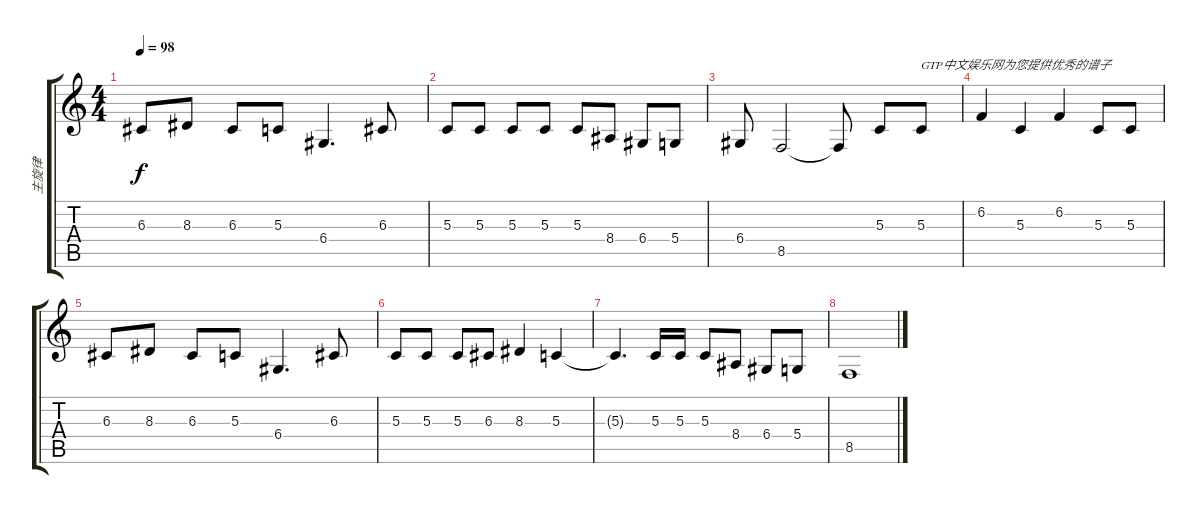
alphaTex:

\track ("主旋律" "主旋律") {instrument violin}
\staff {score tabs}
\tuning (E4 B3 G3 D3 A2 E2) {hide}
\ts (4 4)
\tempo 98
\clef g2
\ks c
6.3.8{dy f} 8.3.8 6.3.8 5.3.8 6.4.4{d} 6.3.8 |
5.3.8 5.3.8 5.3.8 5.3.8 5.3.8 8.4.8 6.4.8 5.4.8 |
6.4.8 8.5.2 8.5{t}.8 5.3.8 5.3.8{txt "GTP中文娱乐网为您提供优秀的谱子"} |
6.2.4 5.3.4 6.2.4 5.3.8 5.3.8 |
6.3.8 8.3.8 6.3.8 5.3.8 6.4.4{d} 6.3.8 |
5.3.8 5.3.8 5.3.8 6.3.8 8.3.4 5.3.4 |
5.3{t}.4{d} 5.3.16 5.3.16 5.3.8 8.4.8 6.4.8 5.4.8 |
8.5.1
